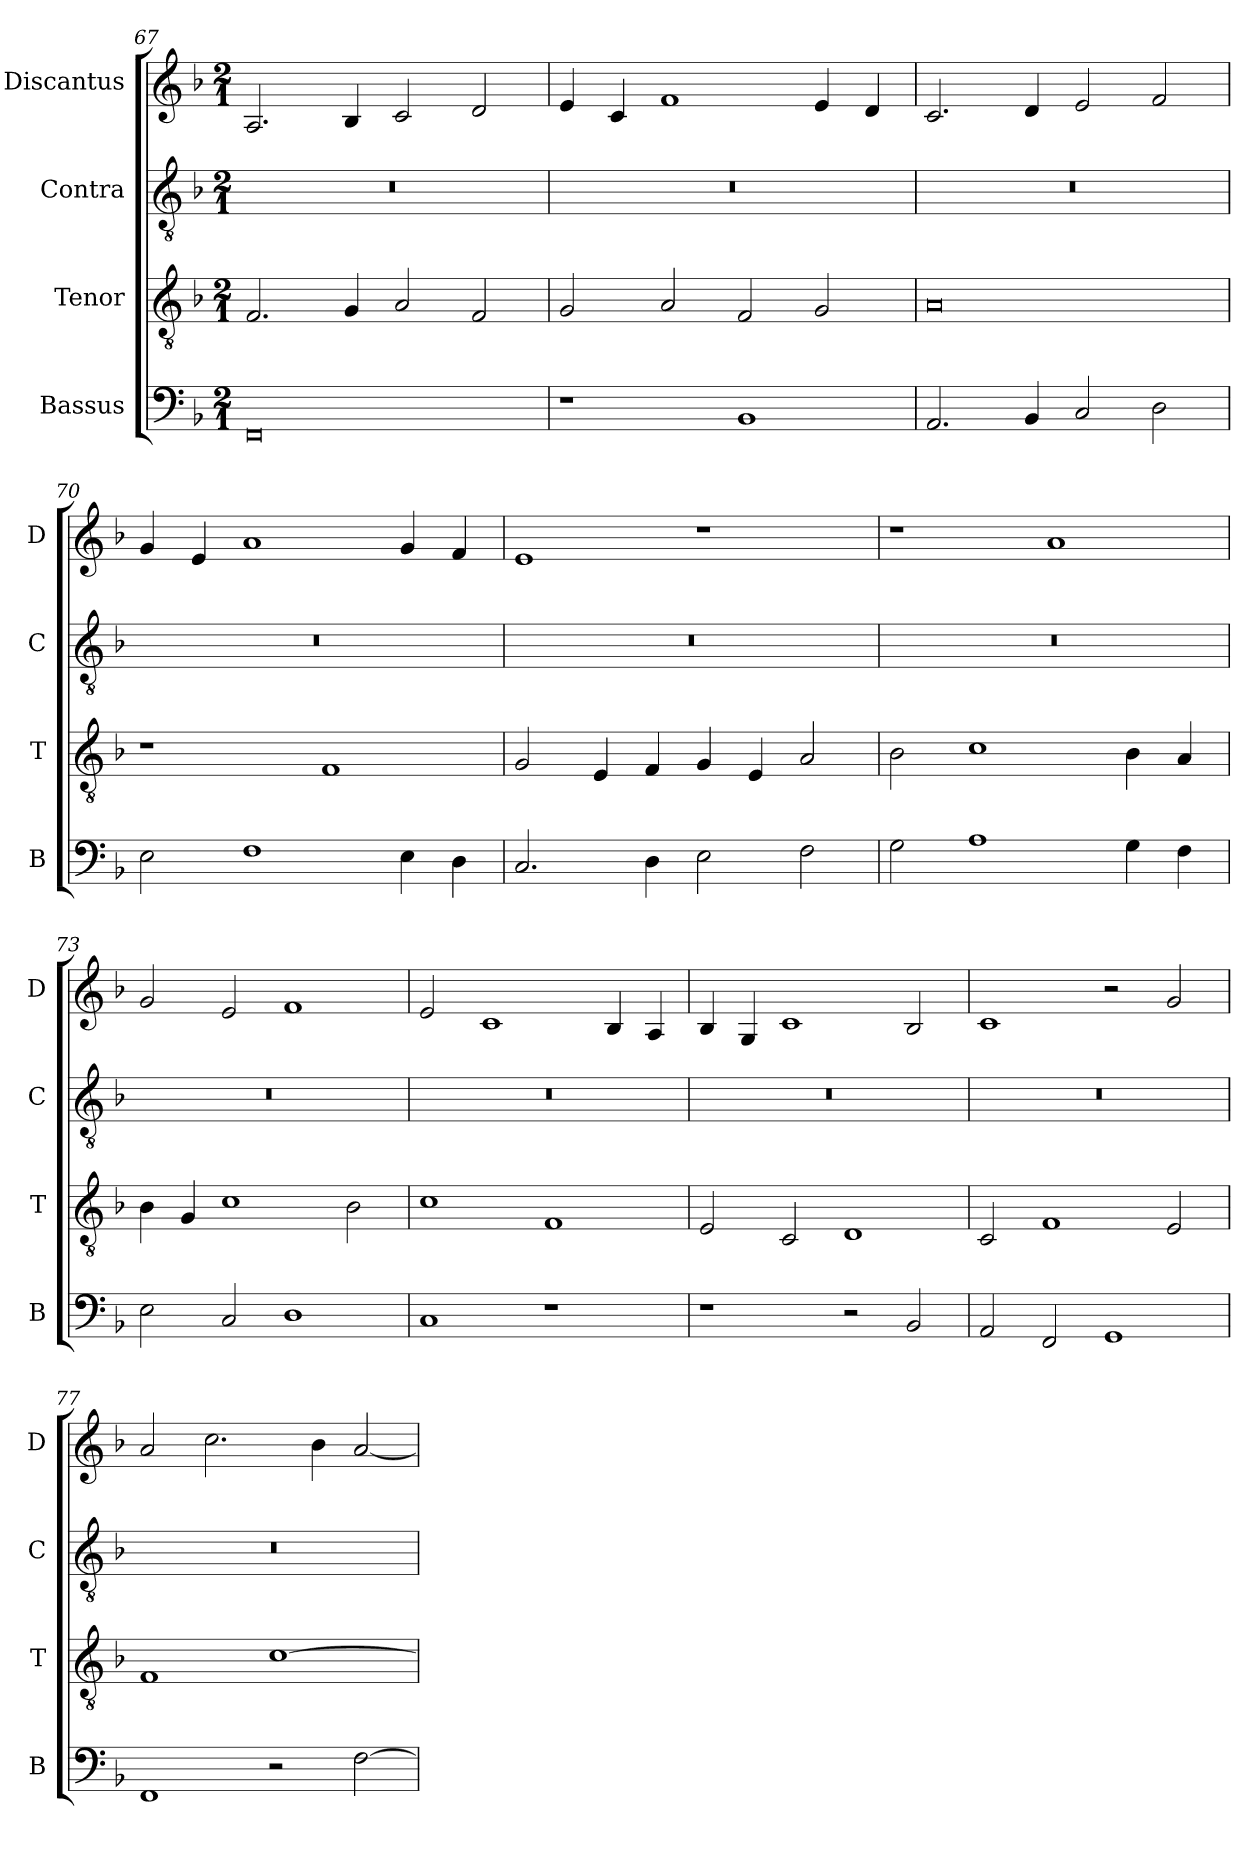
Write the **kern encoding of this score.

**kern	**kern	**kern	**kern
*part4	*part3	*part2	*part1
*staff4	*staff3	*staff2	*staff1
*I"Bassus	*I"Tenor	*I"Contra	*I"Discantus
*I'B	*I'T	*I'C	*I'D
*clefF4	*clefGv2	*clefGv2	*clefG2
*k[b-]	*k[b-]	*k[b-]	*k[b-]
*M2/1	*M2/1	*M2/1	*M2/1
=67	=67	=67	=67
0FF	2.F/	0r	2.A/
.	4G/	.	4B-/
.	2A/	.	2c/
.	2F/	.	2d/
=68	=68	=68	=68
1r	2G/	0r	4e/
.	.	.	4c/
.	2A/	.	1f
1BB-	2F/	.	.
.	2G/	.	4e/
.	.	.	4d/
=69	=69	=69	=69
2.AA/	0A	0r	2.c/
4BB-/	.	.	4d/
2C/	.	.	2e/
2D\	.	.	2f/
=70	=70	=70	=70
2E\	1r	0r	4g/
.	.	.	4e/
1F	.	.	1a
.	1F	.	.
4E\	.	.	4g/
4D\	.	.	4f/
=71	=71	=71	=71
2.C/	2G/	0r	1e
.	4E/	.	.
4D\	4F/	.	.
2E\	4G/	.	1r
.	4E/	.	.
2F\	2A/	.	.
=72	=72	=72	=72
2G\	2B-\	0r	1r
1A	1c	.	.
.	.	.	1a
4G\	4B-\	.	.
4F\	4A/	.	.
=73	=73	=73	=73
2E\	4B-\	0r	2g/
.	4G/	.	.
2C/	1c	.	2e/
1D	.	.	1f
.	2B-\	.	.
=74	=74	=74	=74
1C	1c	0r	2e/
.	.	.	1c
1r	1F	.	.
.	.	.	4B-/
.	.	.	4A/
=75	=75	=75	=75
1r	2E/	0r	4B-/
.	.	.	4G/
.	2C/	.	1c
2r	1D	.	.
2BB-/	.	.	2B-/
=76	=76	=76	=76
2AA/	2C/	0r	1c
2FF/	1F	.	.
1GG	.	.	2r
.	2E/	.	2g/
=77	=77	=77	=77
1FF	1F	0r	2a/
.	.	.	2.cc\
2r	[1c	.	.
.	.	.	4b-\
[2F\	.	.	[2a/
=	=	=	=
*-	*-	*-	*-
